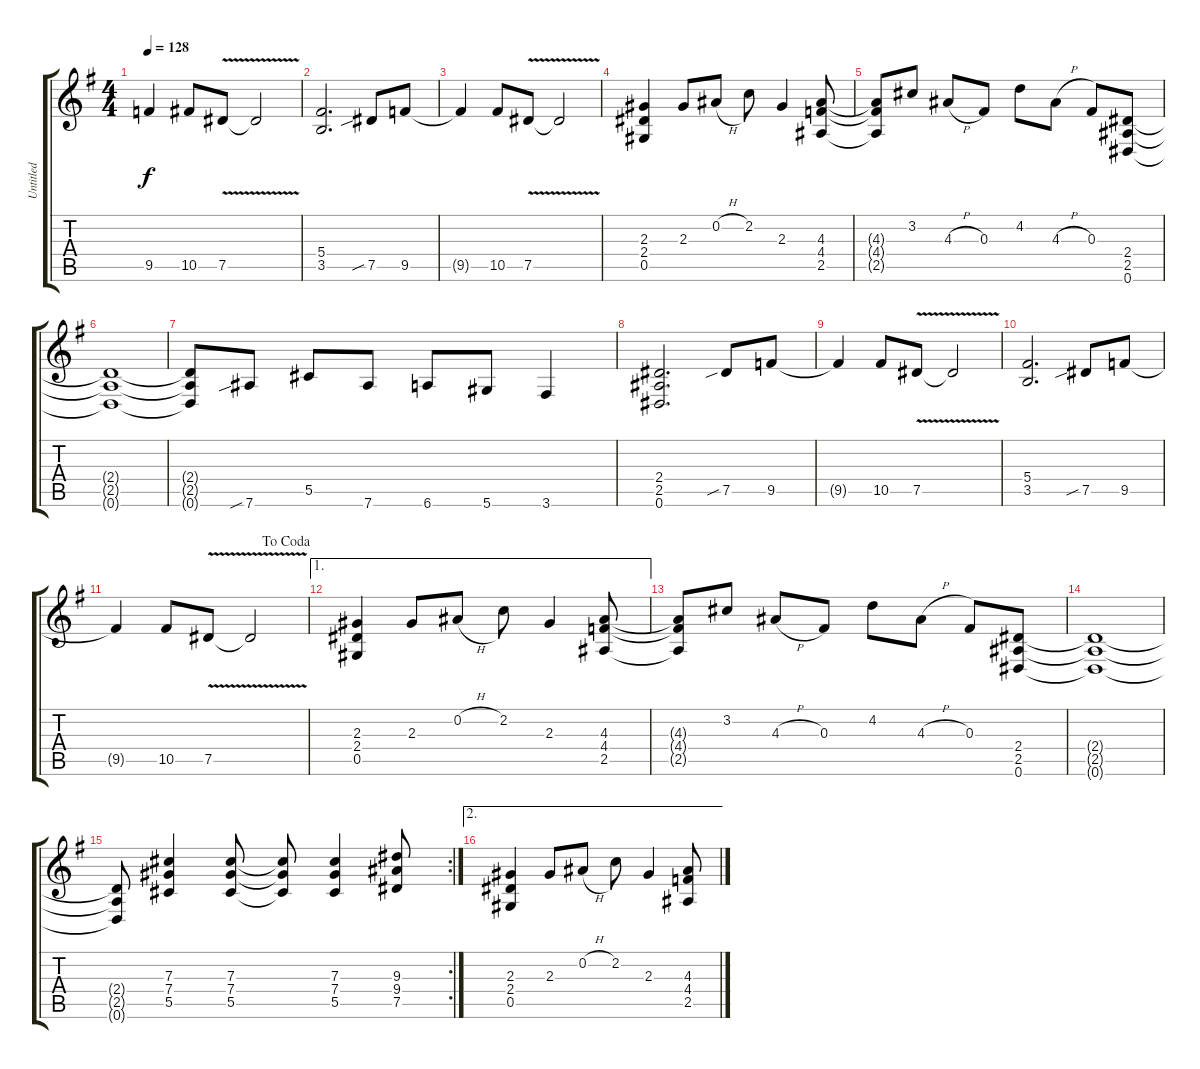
\track ("Untitled" "Untitled") {instrument distortionguitar}
\staff {score tabs}
\tuning (Eb4 Bb3 Gb3 Db3 Ab2 Eb2) {hide}
\ts (4 4)
\tempo 128
\clef g2
\ks g
9.5{t}.4{dy f} 10.5.8 7.5{v}.8 7.5{v t}.2 |
(5.4 3.5).2{d} 7.5{sib}.8 9.5.8 |
9.5{t}.4 10.5.8 7.5{v}.8 7.5{v t}.2 |
(2.3 2.4 0.5).4 2.3.8 0.2{h}.8 2.2.8 2.3.4 (4.3 4.4 2.5).8 |
(4.3{t} 4.4{t} 2.5{t}).8 3.2.8 4.3{h}.8 0.3.8 4.2.8 4.3{h}.8 0.3.8 (2.4 2.5 0.6).8 |
(2.4{t} 2.5{t} 0.6{t}).1 |
(2.4{t} 2.5{t} 0.6{t}).8 7.6{sib}.8 5.5.8 7.6.8 6.6.8 5.6.8 3.6.4 |
(2.4 2.5 0.6).2{d} 7.5{sib}.8 9.5.8 |
9.5{t}.4 10.5.8 7.5{v}.8 7.5{v t}.2 |
(5.4 3.5).2{d} 7.5{sib}.8 9.5.8 |
\jump dacoda
9.5{t}.4 10.5.8 7.5{v}.8 7.5{v t}.2 |
\ae 1
(2.3 2.4 0.5).4 2.3.8 0.2{h}.8 2.2.8 2.3.4 (4.3 4.4 2.5).8 |
(4.3{t} 4.4{t} 2.5{t}).8 3.2.8 4.3{h}.8 0.3.8 4.2.8 4.3{h}.8 0.3.8 (2.4 2.5 0.6).8 |
(2.4{t} 2.5{t} 0.6{t}).1 |
\rc 2
(2.4{t} 2.5{t} 0.6{t}).8 (7.3 7.4 5.5).4 (7.3 7.4 5.5).8 (7.3{t} 7.4{t} 5.5{t}).8 (7.3 7.4 5.5).4 (9.3 9.4 7.5).8 |
\ae 2
(2.3 2.4 0.5).4 2.3.8 0.2{h}.8 2.2.8 2.3.4 (4.3 4.4 2.5).8
